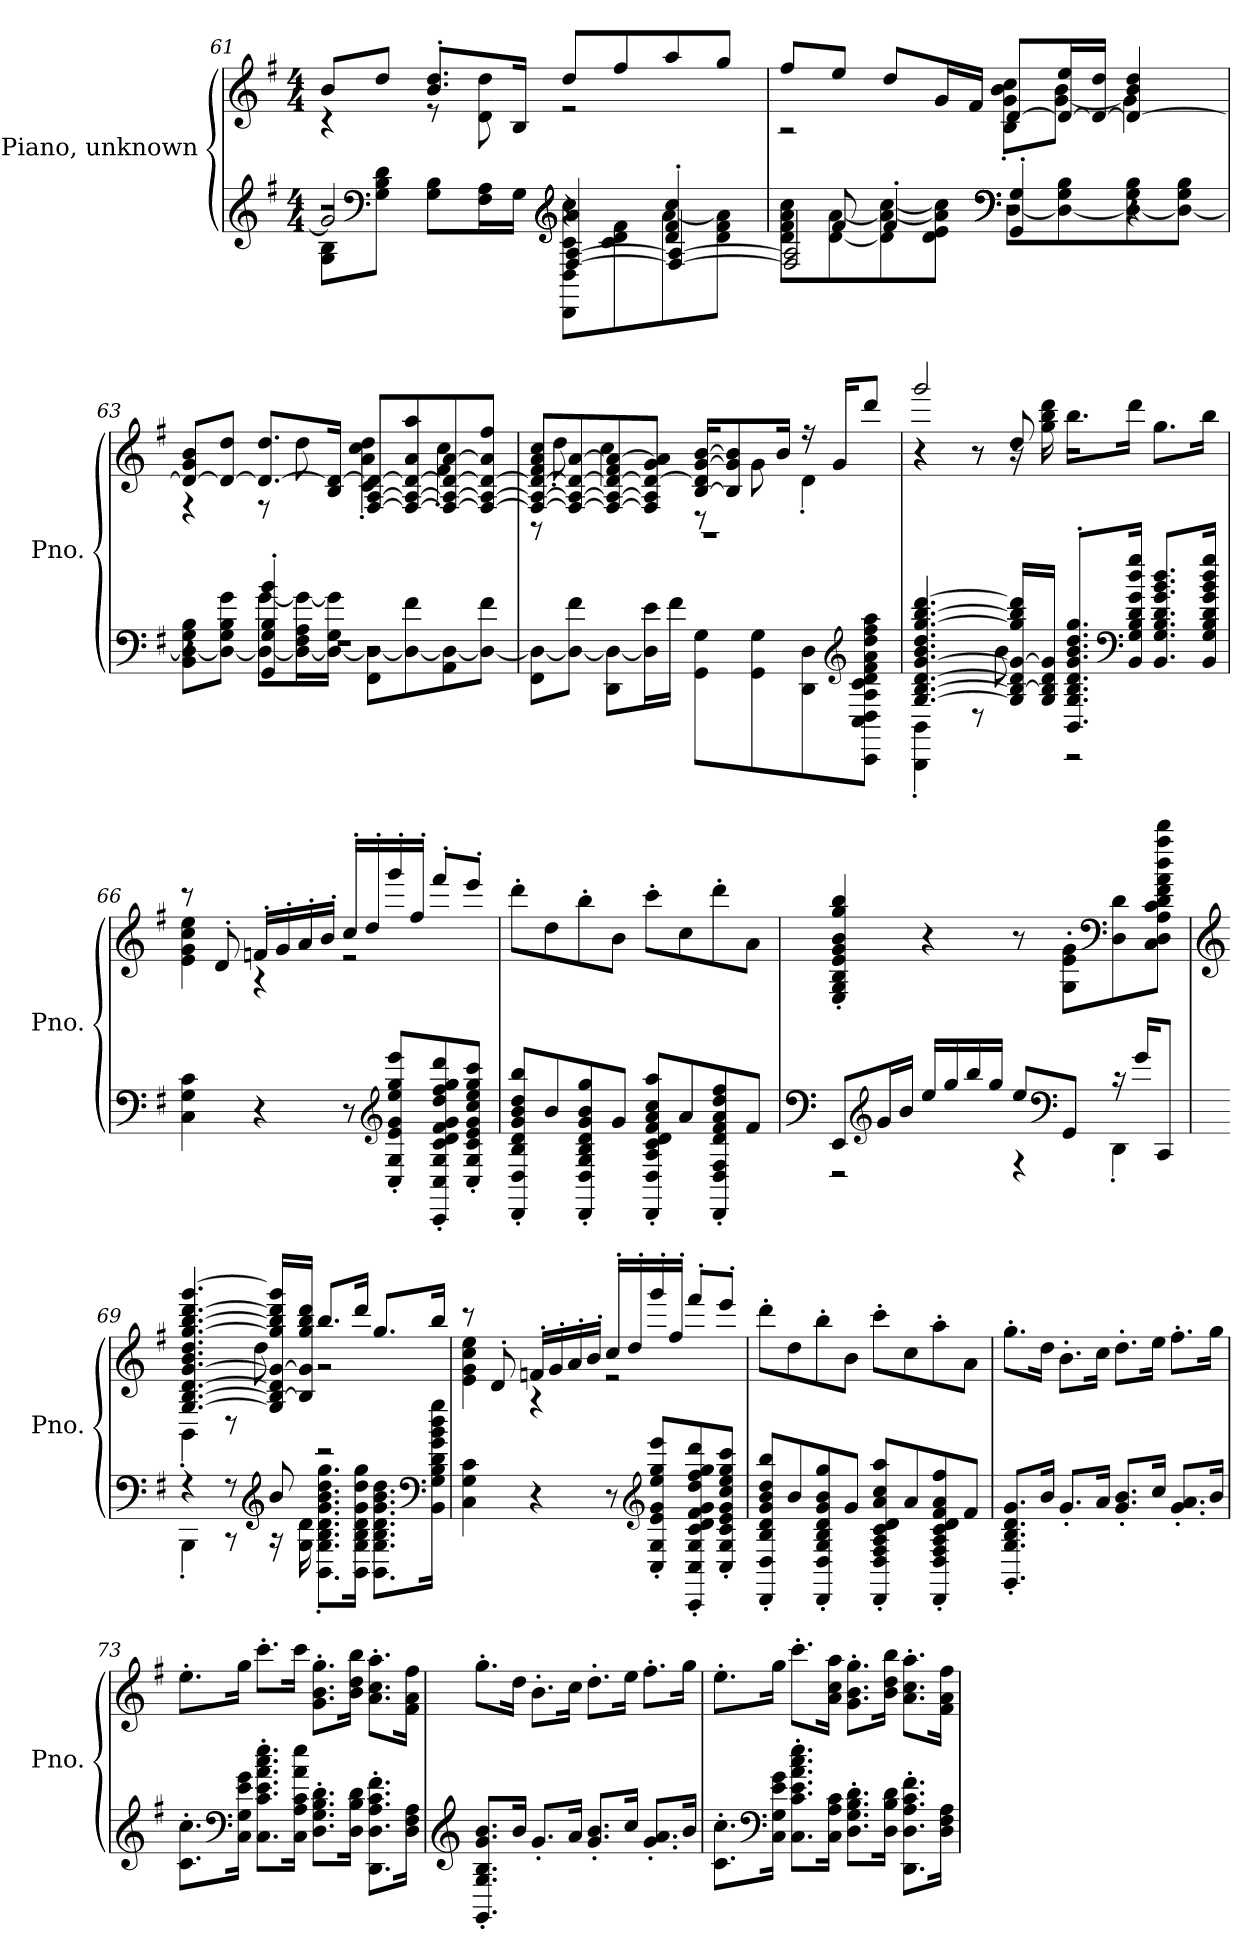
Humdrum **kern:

**kern	**kern
*part1	*part1
*staff2	*staff1
*I"Piano, unknown	*
*I'Pno.	*
*clefG2	*clefG2
*k[f#]	*k[f#]
*M4/4	*M4/4
=61	=61
*^	*^
*	*^	*	*
2r	8G\ 8B\L	2g/]	8b/L	4r
*clefF4	*	*	*	*
.	8G\ 8B\ 8d\J	.	8dd/J	.
.	8G\ 8B\L	.	8.b/' 8.dd/'L	8r
.	16F#\ 16A\L	.	.	8d\ 8dd\
.	16G\JJ	.	16B/Jk	.
*clefG2	*	*	*	*
4r	8DD\ 8D\ 8c\ 8cc\L	[4F#/ [4A/ 4a/	8dd/L	2r
.	8c\ 8d\ 8f#\	.	8ff#/	.
4d/' 4f#/' 4cc/'	[8a\	4F#/_ 4A/_	8aa/	.
.	8d\ 8f#\ 8a\]J	.	8gg/J	.
!!LO:LB:g=z	!!
=62	=62	=62	=62	=62
8r	8d\ 8f#\ 8a\ 8cc\L	2F#/] 2A/]	8ff#/L	2r
8f#/	[8d\ [8a\	.	8ee/J	.
4f#'/	8d\] 8a\_ [8cc\	.	8dd/L	.
.	8d\ 8e\ 8a\] 8cc\]J	.	16g/L	.
.	.	.	16f#/JJ	.
*clefF4	*	*	*	*
2r	[8D\L	4GG/' 4G/'	[8d/L	8B\' 8g\' 8b\' 8cc\'L
.	8D\_ 8G\ 8B\	.	16d/_ 16ee/L	[8g\ 8b\J
.	.	.	16d/_ 16dd/JJ	.
.	8D\_ 8G\ 8B\	4r	4d/_ 4b/ 4dd/	4g\]
.	8D\_ 8G\ 8B\J	.	.	.
=63	=63	=63	=63	=63
1r	8BB\ 8D\_ 8G\ 8B\L	4r	8d/_ 8g/ 8b/L	4r
.	8D\_ 8G\ 8B\ 8g\J	.	8d/_ 8dd/J	.
.	8D\_ [8g\L	4GG/' 4G/' 4B/' 4b/'	8.d/_ 8.dd/L	8r
.	16D\_ 16F#\ 16A\ 16g\_L	.	.	8dd\
.	16D\_ 16G\ 16g\]JJ	.	16B/ 16d/_Jk	.
.	8FF#\ 8D\_L	2r	[8F#/ [8A/ 8d/_L	4c\' 4a\' 4cc\' 4dd\'
.	8D\_ 8f#\	.	8F#/_ 8A/_ 8d/_ 8a/ 8aa/	.
.	8AA\ 8D\_	.	8F#/_ 8A/_ 8d/_ [8a/	4f#\' 4cc\'
.	8D\_ 8f#\J	.	8F#/_ 8A/_ 8d/_ 8a/] 8ff#/J	.
*	*v	*v	*	*
!!LO:LB:g=z	!!
=64	=64	=64	=64
1r	8FF#\ 8D\_L	8F#/_ 8A/_ 8d/_ 8f#/ 8a/ 8cc/L	8r
.	8D\_ 8f#\J	8F#/_ 8A/_ 8d/_ [8a/	8dd'\
.	8DD\ 8D\_L	8F#/_ 8A/_ 8d/_ 8f#/ 8a/_	4cc\
.	16D\] 16e\L	8F#/] 8A/] 8d/_ 8g/ 8a/]J	.
.	16f#\JJ	.	.
.	8GG\ 8G\L	[16B/ 16d/] [16g/ [16b/KL	8r
.	.	8B/] 8g/] 8b/]	.
.	8GG\ 8G\	.	8g\
.	.	16b/Jk	.
.	8DD\ 8D\	16r	4d'\
.	.	16g/KL	.
*clefG2	*	*	*
.	8CC\ 8C\ 8D\ 8A\ 8c\ 8d\ 8f#\ 8a\ 8dd\ 8ff#\ 8aa\J	8ddd/J	.
=65	=65	=65	=65
*	*	*	*^
[4.G/ [4.B/ [4.d/ [4.g/ 4.b/ 4.dd/ [4.gg/ [4.bb/ [4.ddd/	4BBB\' 4BB\'	2ggg/	4r	4r
.	8r	.	8r	8r
16G/] 16B/_ 16d/] 16g/_ 16gg/] 16bb/] 16ddd/]LL	8b\	.	16r	8dd/
16G/ 16B/] 16d/ 16g/]JJ	.	.	16gg\ 16bb\ 16ddd\	.
8.BB/' 8.G/' 8.B/' 8.d/' 8.g/' 8.b/' 8.dd/' 8.gg/'L	2r	2r	8.bb\L	2r
*clefF4	*	*	*	*
16BB/ 16G/ 16B/ 16d/ 16g/ 16dd/ 16gg/Jk	.	.	16ddd\Jk	.
8.BB/ 8.G/ 8.B/ 8.d/ 8.g/ 8.b/ 8.dd/L	.	.	8.gg\L	.
16BB/ 16G/ 16B/ 16d/ 16g/ 16b/ 16dd/ 16gg/Jk	.	.	16bb\Jk	.
*v	*v	*	*	*
*	*	*v	*v
!!LO:LB:g=z
=66	=66	=66
4C\ 4G\ 4c\	8r	4e\ 4g\ 4cc\ 4ee\
.	8d'/	.
4r	16fn'/LL	4r
.	16g'/	.
.	16a'/	.
.	16b'/JJ	.
8r	16cc'/LL	2r
.	16dd'/	.
*clefG2	*	*
8C/' 8G/' 8e/' 8g/' 8ee/' 8gg/' 8eee/'L	16ggg'/	.
.	16ff#'/JJ	.
8CC/' 8C/' 8G/' 8c/' 8d/' 8f#/' 8g/' 8dd/' 8ff#/' 8gg/' 8ddd/'	8fff#'/L	.
8C/' 8G/' 8c/' 8e/' 8g/' 8cc/' 8ee/' 8gg/' 8ccc/'J	8eee'/J	.
*	*v	*v
=67	=67
8DD/' 8D/' 8B/' 8d/' 8g/' 8b/' 8dd/' 8bb/'L	8ddd'\L
8b/	8dd\
8DD/' 8D/' 8G/' 8B/' 8d/' 8g/' 8b/' 8gg/'	8bb'\
8g/J	8b\J
8DD/' 8D/' 8A/' 8c/' 8d/' 8f#/' 8a/' 8cc/' 8aa/'L	8ccc'\L
8a/	8cc\
8DD/' 8D/' 8F#/' 8d/' 8f#/' 8a/' 8dd/' 8ff#/'	8ddd'\
8f#/J	8a\J
=68	=68
*clefF4	*
*^	*
8EE/L	2r	4E/' 4G/' 4B/' 4e/' 4g/' 4b/' 4gg/' 4bb/'
*clefG2	*	*
16g/L	.	.
16b/JJ	.	.
16ee/LL	.	4r
16gg/	.	.
16bb/	.	.
16gg/JJ	.	.
8ee/L	4r	8r
*clefF4	*	*
8GG/J	.	8G\' 8e\' 8g\'L
*	*	*clefF4
16r	4DD'\	8D\ 8d\
16g/KL	.	.
8CC/J	.	8C\ 8D\ 8A\ 8c\ 8d\ 8f#\ 8a\ 8dd\ 8aa\ 8ddd\J
!!LO:LB:g=z
=69	=69	=69
*	*	*clefG2
*	*	*^
4r	4BBB'\	[4.G/ [4.B/ [4.d/ [4.g/ 4.b/ 4.dd/ [4.gg/ [4.bb/ [4.ddd/ [4.ggg/	4BB'\
8r	8r	.	8r
*clefG2	*	*	*
8b/	16r	16G/] 16B/_ 16d/] 16g/_ 16gg/] 16bb/] 16ddd/] 16ggg/]LL	8dd\
.	16G\ 16d\	16B/] 16g/] 16gg/ 16bb/ 16ddd/JJ	.
2r	8.BB\' 8.G\' 8.B\' 8.d\' 8.g\' 8.b\' 8.dd\' 8.gg\'L	8.bb/L	2r
.	16BB\ 16G\ 16B\ 16d\ 16g\ 16dd\ 16gg\Jk	16ddd/Jk	.
.	8.BB\ 8.G\ 8.B\ 8.d\ 8.g\ 8.b\ 8.dd\L	8.gg/L	.
*clefF4	*	*	*
.	16BB\ 16G\ 16B\ 16d\ 16g\ 16b\ 16dd\ 16gg\Jk	16bb/Jk	.
*v	*v	*	*
=70	=70	=70
4C\ 4G\ 4c\	8r	4e\ 4g\ 4cc\ 4ee\
.	8d'/	.
4r	16fn'/LL	4r
.	16g'/	.
.	16a'/	.
.	16b'/JJ	.
8r	16cc'/LL	2r
.	16dd'/	.
*clefG2	*	*
8C/' 8G/' 8e/' 8g/' 8ee/' 8gg/' 8eee/'L	16ggg'/	.
.	16ff#'/JJ	.
8CC/' 8C/' 8G/' 8c/' 8d/' 8f#/' 8g/' 8dd/' 8ff#/' 8gg/' 8ddd/'	8fff#'/L	.
8C/' 8G/' 8c/' 8e/' 8g/' 8cc/' 8ee/' 8gg/' 8ccc/'J	8eee'/J	.
*	*v	*v
=71	=71
8DD/' 8D/' 8B/' 8d/' 8g/' 8b/' 8dd/' 8bb/'L	8ddd'\L
8b/	8dd\
8DD/' 8D/' 8G/' 8B/' 8d/' 8g/' 8b/' 8gg/'	8bb'\
8g/J	8b\J
8DD/' 8D/' 8F#/' 8A/' 8c/' 8d/' 8a/' 8cc/' 8aa/'L	8ccc'\L
8a/	8cc\
8DD/' 8D/' 8F#/' 8A/' 8c/' 8d/' 8f#/' 8a/' 8ff#/'	8aa'\
8f#/J	8a\J
!!LO:LB:g=z
=72	=72
8.GG/' 8.G/' 8.B/' 8.d/' 8.g/'L	8.gg'\L
16b/Jk	16dd\Jk
8.g'/L	8.b'\L
16a/Jk	16cc\Jk
8.g/' 8.b/'L	8.dd'\L
16cc/Jk	16ee\Jk
8.g/' 8.a/'L	8.ff#'\L
16b/Jk	16gg\Jk
=73	=73
8.c\' 8.cc\'L	8.ee'\L
*clefF4	*
16C\ 16G\ 16e\ 16g\Jk	16gg\Jk
8.C\' 8.c\' 8.e\' 8.a\' 8.cc\' 8.ee\'L	8.ccc'\L
16C\ 16A\ 16c\ 16a\ 16ee\Jk	16ccc\Jk
8.D\' 8.G\' 8.B\' 8.d\'L	8.g\' 8.b\' 8.gg\'L
16D\ 16B\ 16d\Jk	16b\ 16dd\ 16bb\Jk
8.DD\' 8.D\' 8.A\' 8.c\' 8.f#\'L	8.a\' 8.cc\' 8.aa\'L
16D\ 16F#\ 16A\Jk	16f#\ 16a\ 16ff#\Jk
=74	=74
*clefG2	*
8.GG/' 8.G/' 8.B/' 8.g/' 8.b/'L	8.gg'\L
16b/Jk	16dd\Jk
8.g'/L	8.b'\L
16a/Jk	16cc\Jk
8.g/' 8.b/'L	8.dd'\L
16cc/Jk	16ee\Jk
8.g/' 8.a/'L	8.ff#'\L
16b/Jk	16gg\Jk
!!LO:PB:g=z
=75	=75
8.c\' 8.cc\'L	8.ee'\L
*clefF4	*
16C\ 16G\ 16e\ 16g\Jk	16gg\Jk
8.C\' 8.c\' 8.e\' 8.a\' 8.cc\' 8.ee\'L	8.ccc'\L
16C\ 16A\ 16c\Jk	16a\ 16cc\ 16aa\Jk
8.D\' 8.G\' 8.B\' 8.d\'L	8.g\' 8.b\' 8.gg\'L
16D\ 16B\ 16d\Jk	16b\ 16dd\ 16bb\Jk
8.DD\' 8.D\' 8.A\' 8.c\' 8.f#\'L	8.a\' 8.cc\' 8.aa\'L
16D\ 16F#\ 16A\Jk	16f#\ 16a\ 16ff#\Jk
=	=
*-	*-
